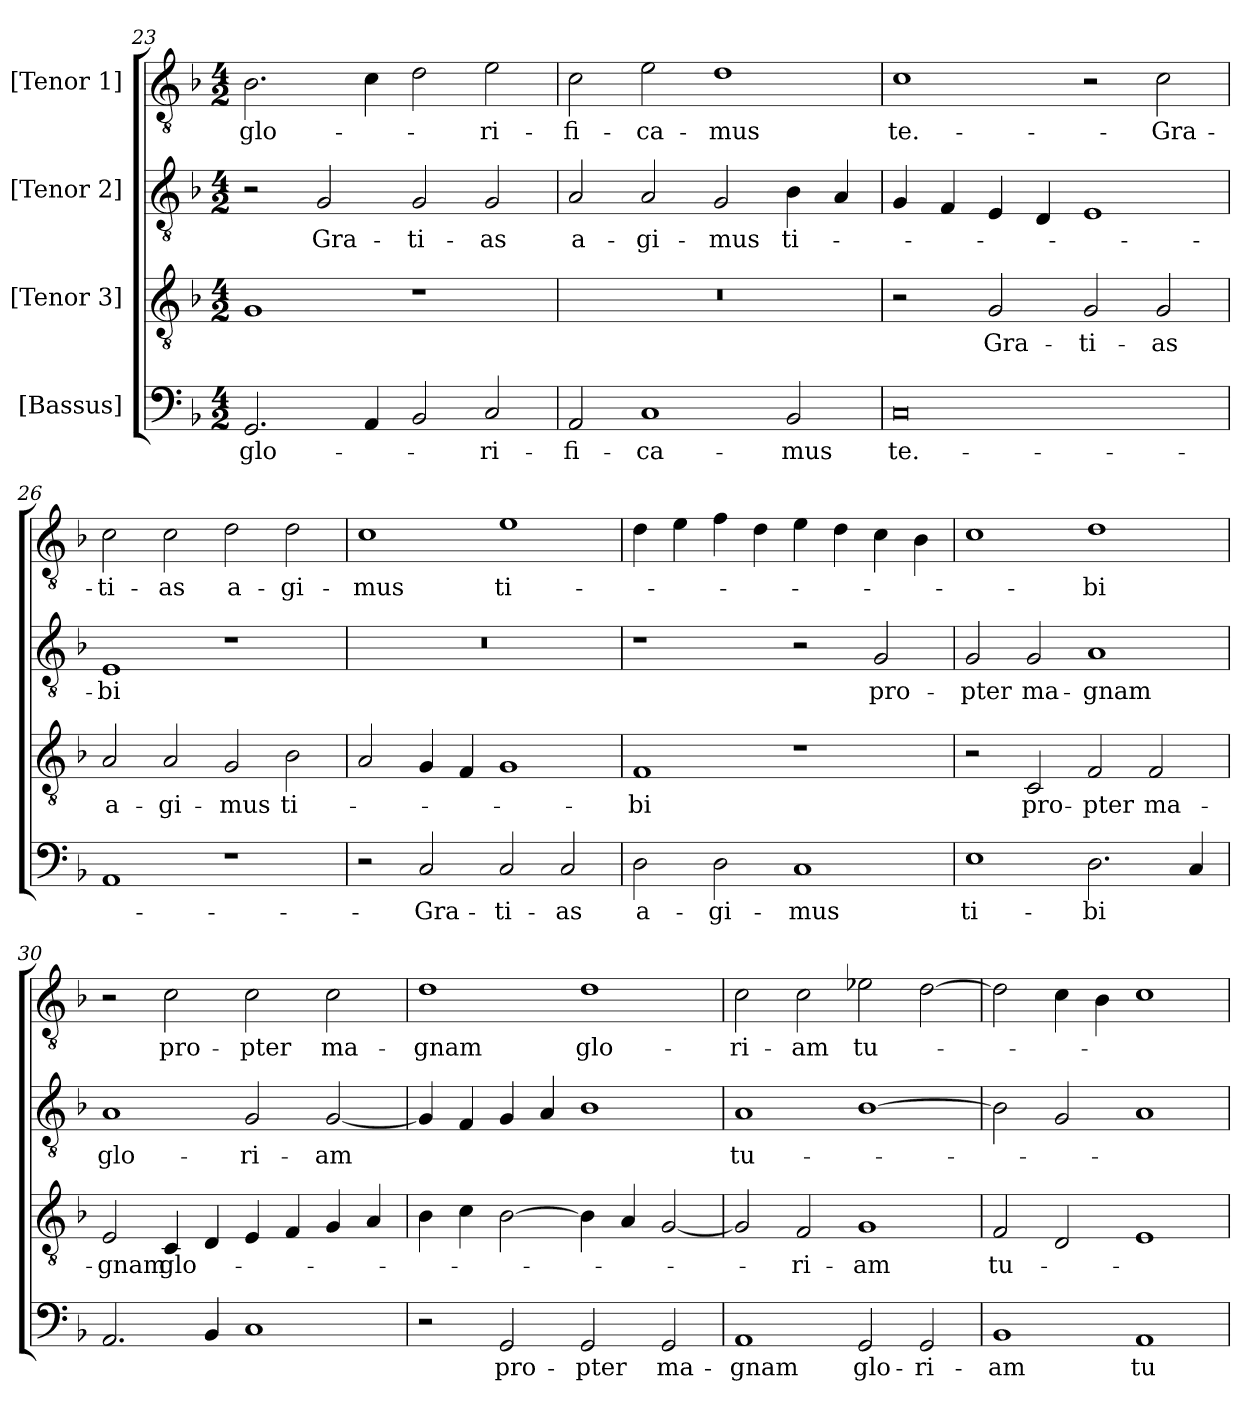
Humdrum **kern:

**kern	**text	**kern	**text	**kern	**text	**kern	**text
*part4	*part4	*part3	*part3	*part2	*part2	*part1	*part1
*staff4	*staff4	*staff3	*staff3	*staff2	*staff2	*staff1	*staff1
*I"[Bassus]	*	*I"[Tenor 3]	*	*I"[Tenor 2]	*	*I"[Tenor 1]	*
*clefF4	*	*clefGv2	*	*clefGv2	*	*clefGv2	*
*k[b-]	*	*k[b-]	*	*k[b-]	*	*k[b-]	*
*M4/2	*	*M4/2	*	*M4/2	*	*M4/2	*
=23	=23	=23	=23	=23	=23	=23	=23
2.GG/	glo-	1G/	.	2r	.	2.B-\	glo-
.	.	.	.	2G/	Gra-	.	.
4AA/	.	.	.	.	.	4c\	.
2BB-/	.	1r	.	2G/	-ti-	2d\	.
2C/	-ri-	.	.	2G/	-as	2e\	-ri-
=24	=24	=24	=24	=24	=24	=24	=24
2AA/	-fi-	0r	.	2A/	a-	2c\	-fi-
1C/	-ca-	.	.	2A/	-gi-	2e\	-ca-
.	.	.	.	2G/	-mus	1d\	-mus
2BB-/	-mus	.	.	4B-\	ti-	.	.
.	.	.	.	4A/	.	.	.
=25	=25	=25	=25	=25	=25	=25	=25
0C/	te.-	2r	.	4G/	.	1c\	te.-
.	.	.	.	4F/	.	.	.
.	.	2G/	Gra-	4E/	.	.	.
.	.	.	.	4D/	.	.	.
.	.	2G/	-ti-	1E/	.	2r	.
.	.	2G/	-as	.	.	2c\	Gra-
=26	=26	=26	=26	=26	=26	=26	=26
1AA/	.	2A/	a-	1E/	-bi	2c\	-ti-
.	.	2A/	-gi-	.	.	2c\	-as
1r	.	2G/	-mus	1r	.	2d\	a-
.	.	2B-\	ti-	.	.	2d\	-gi-
=27	=27	=27	=27	=27	=27	=27	=27
2r	.	2A/	.	0r	.	1c\	-mus
2C/	Gra-	4G/	.	.	.	.	.
.	.	4F/	.	.	.	.	.
2C/	-ti-	1G/	.	.	.	1e\	ti-
2C/	-as	.	.	.	.	.	.
=28	=28	=28	=28	=28	=28	=28	=28
2D\	a-	1F/	-bi	1r	.	4d\	.
.	.	.	.	.	.	4e\	.
2D\	-gi-	.	.	.	.	4f\	.
.	.	.	.	.	.	4d\	.
1C/	-mus	1r	.	2r	.	4e\	.
.	.	.	.	.	.	4d\	.
.	.	.	.	2G/	pro-	4c\	.
.	.	.	.	.	.	4B-\	.
=29	=29	=29	=29	=29	=29	=29	=29
1E\	ti-	2r	.	2G/	-pter	1c\	.
.	.	2C/	pro-	2G/	ma-	.	.
2.D\	-bi	2F/	-pter	1A/	-gnam	1d\	-bi
.	.	2F/	ma-	.	.	.	.
4C/	.	.	.	.	.	.	.
=30	=30	=30	=30	=30	=30	=30	=30
2.AA/	.	2E/	-gnam	1A/	glo-	2r	.
.	.	4C/	glo-	.	.	2c\	pro-
4BB-/	.	4D/	.	.	.	.	.
1C/	.	4E/	.	2G/	-ri-	2c\	-pter
.	.	4F/	.	.	.	.	.
.	.	4G/	.	[2G/	-am	2c\	ma-
.	.	4A/	.	.	.	.	.
=31	=31	=31	=31	=31	=31	=31	=31
2r	.	4B-\	.	4G/]	.	1d\	-gnam
.	.	4c\	.	4F/	.	.	.
2GG/	pro-	[2B-\	.	4G/	.	.	.
.	.	.	.	4A/	.	.	.
2GG/	-pter	4B-\]	.	1B-\	.	1d\	glo-
.	.	4A/	.	.	.	.	.
2GG/	ma-	[2G/	.	.	.	.	.
=32	=32	=32	=32	=32	=32	=32	=32
1AA/	-gnam	2G/]	.	1A/	tu-	2c\	-ri-
.	.	2F/	-ri-	.	.	2c\	-am
2GG/	glo-	1G/	-am	[1B-\	.	2e-X\	tu-
2GG/	-ri-	.	.	.	.	[2d\	.
=33	=33	=33	=33	=33	=33	=33	=33
1BB-/	-am	2F/	tu-	2B-\]	.	2d\]	.
.	.	2D/	.	2G/	.	4c\	.
.	.	.	.	.	.	4B-\	.
1AA/	tu-	1E/	.	1A/	.	1c\	.
=	=	=	=	=	=	=	=
*-	*-	*-	*-	*-	*-	*-	*-
